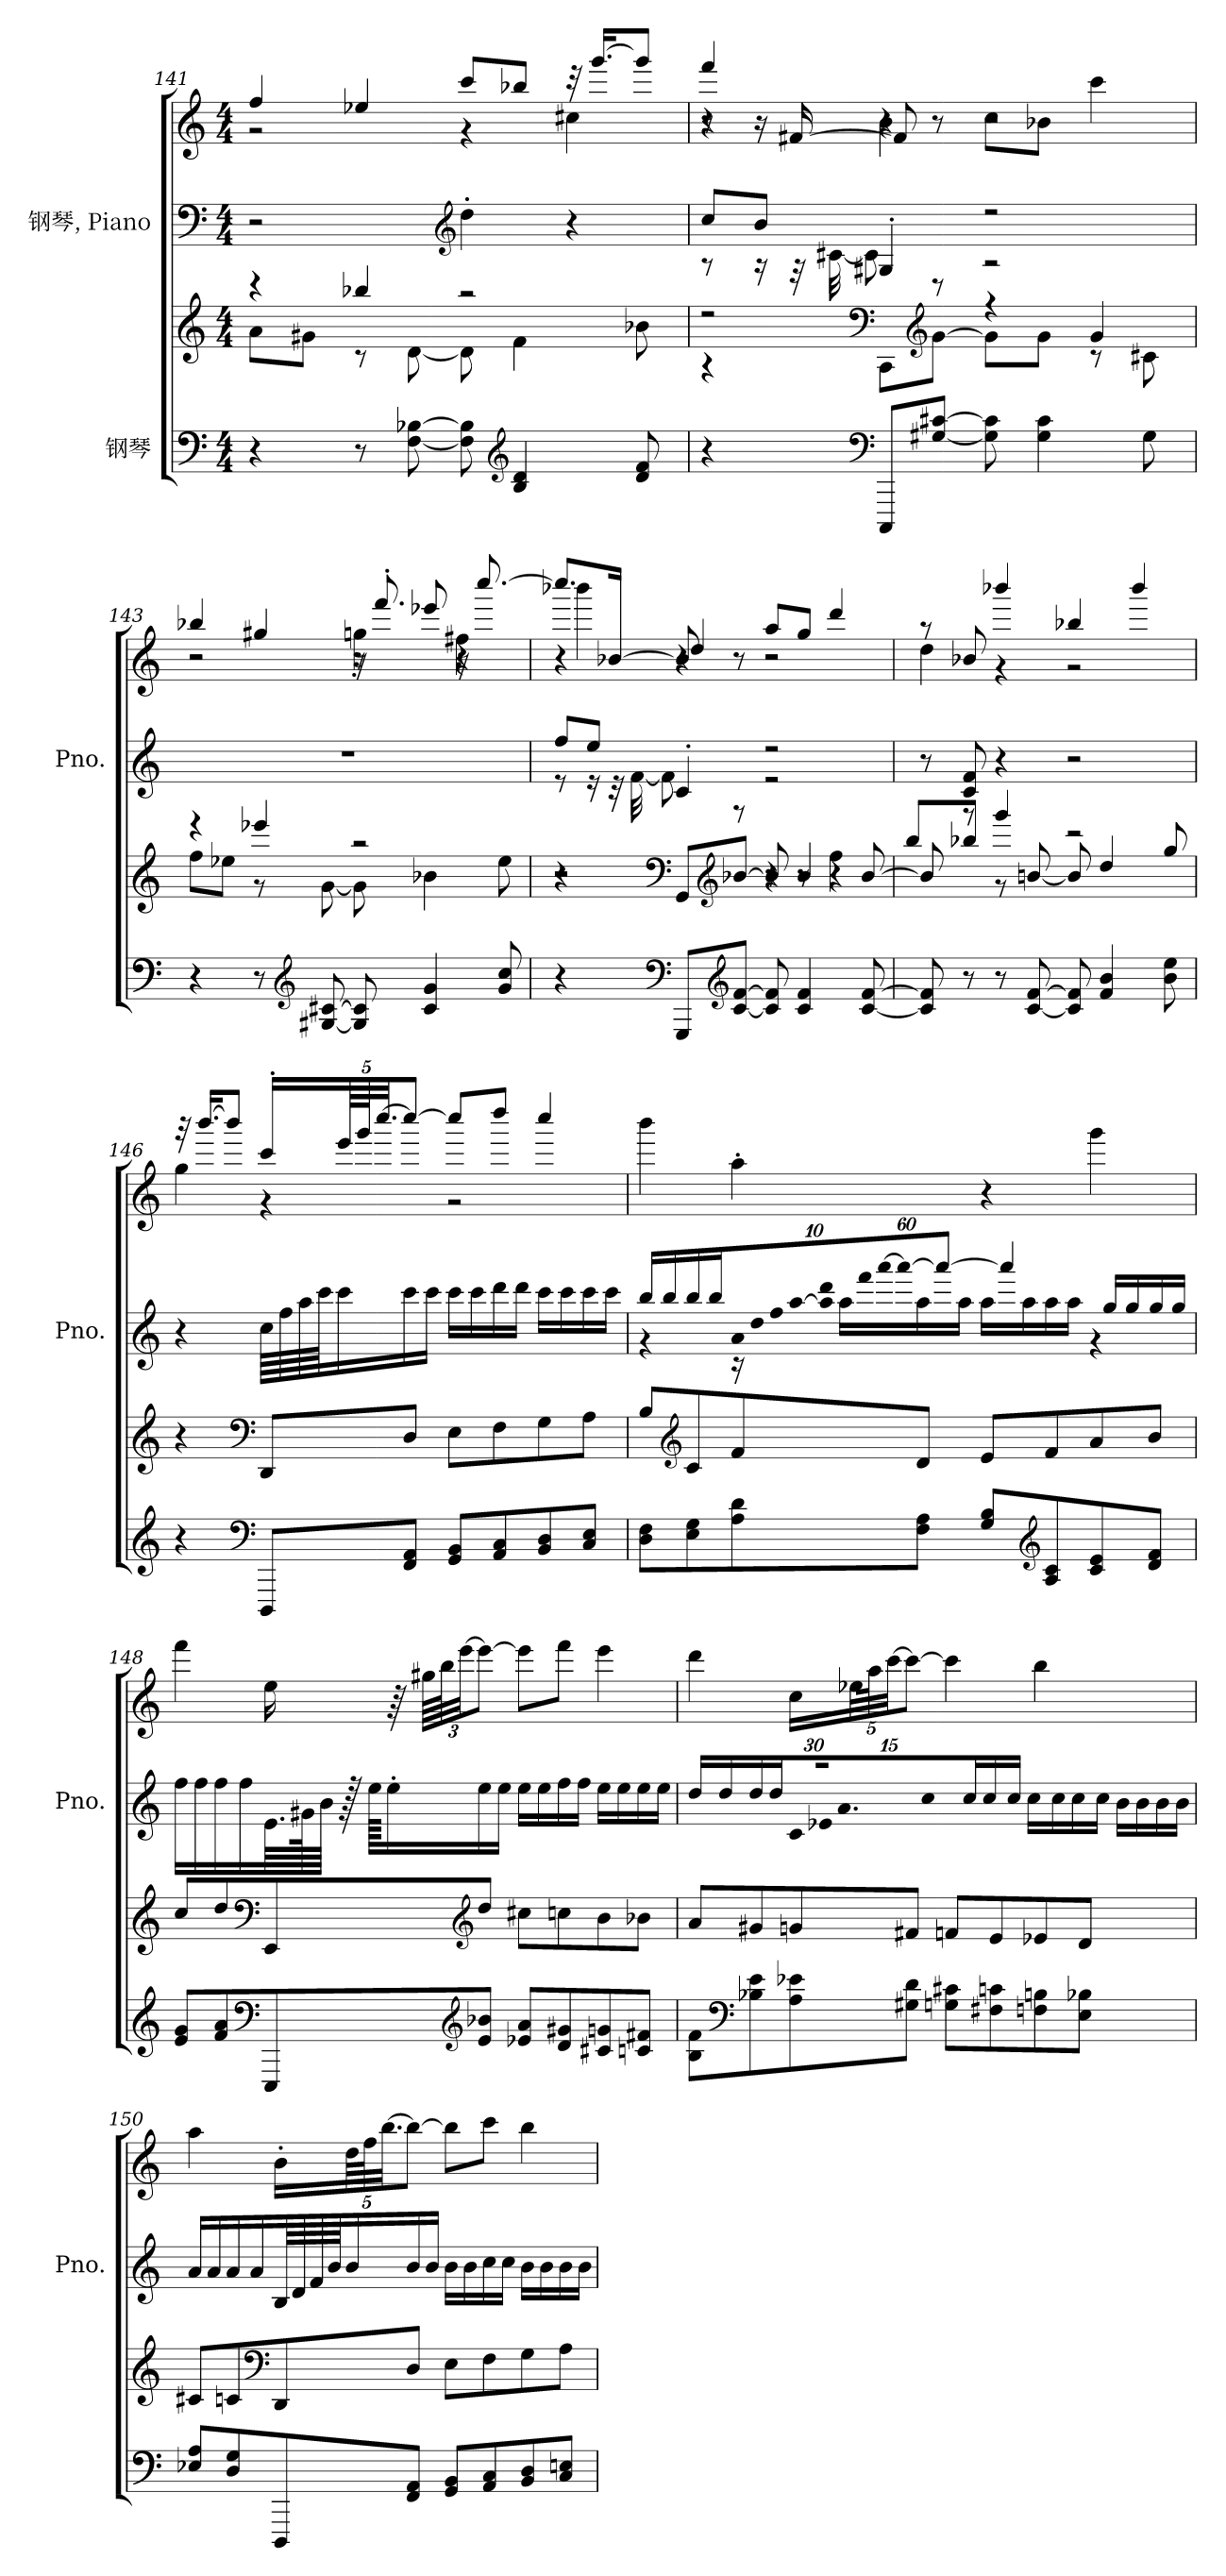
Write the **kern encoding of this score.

**kern	**kern	**kern	**kern
*part2	*part2	*part1	*part1
*staff4	*staff3	*staff2	*staff1
*I"钢琴	*	*I"钢琴, Piano	*
*	*	*I'Pno.	*
*clefF4	*clefG2	*clefF4	*clefG2
*k[]	*k[]	*k[]	*k[]
*M4/4	*M4/4	*M4/4	*M4/4
=141	=141	=141	=141
*	*^	*	*^
4r	4r	8a\L	2r	4ff/	2r
.	.	8g#X\J	.	.	.
8r	4bb-X/	8r	.	4ee-X/	.
[8F\ [8B-X\	.	[8d\	.	.	.
*	*	*	*clefG2	*	*
8F\] 8B-\]	2r	8d\]	4dd'\	8ccc/L	4r
*clefG2	*	*	*	*	*
4B-/ 4d/	.	4f\	.	8bb-X/J	.
.	.	.	4r	32r	4cc#X\
.	.	.	.	[16.ggg/KL	.
8d/ 8f/	.	8b-X\	.	8ggg/J]	.
!!LO:LB:g=z
=142	=142	=142	=142	=142	=142
*	*	*	*^	*	*^
4r	2r	4r	8cc/L	8r	4fff/	4r	8r
.	.	.	8b/J	16r	.	.	16r
.	.	.	.	32r	.	.	[16f#X/
.	.	.	.	[32c#X\	.	.	.
*clefF4	*clefF4	*	*	*	*	*	*
8CCC/L	.	8CC\L	4G#X'/	8c#\]	4r	4b\	8f#/]
*	*clefG2	*	*	*	*	*	*
[8G#X/ [8c#X/J	.	[8g\J	.	8r	.	.	8r
8G#\] 8c#\]	4r	8g\L]	2r	2r	2r	8cc\L	2r
4G#\ 4c#\	.	8g\J	.	.	.	8b-X\J	.
.	4g/	8r	.	.	.	4ccc\	.
8G#\	.	8c#X\	.	.	.	.	.
*	*	*	*v	*v	*	*	*
=143	=143	=143	=143	=143	=143	=143
4r	4r	8ff\L	1r	2r	2r	4bb-X/
.	.	8ee-X\J	.	.	.	.
8r	4eee-X/	8r	.	.	.	4gg#X/
*clefG2	*	*	*	*	*	*
[8G#X/ [8c#X/	.	[8g\	.	.	.	.
8G#/] 8c#/]	2r	8g\]	.	16r	4ggn'\	8r
.	.	.	.	8.fff'/	.	.
4c#/ 4g/	.	4b-X\	.	.	.	8eee-X/
.	.	.	.	16r	4ff#X\	4r
.	.	.	.	[8.cccc/	.	.
8g/ 8cc/	.	8ee-\	.	.	.	.
!!LO:PB:g=z	!!	!!
=144	=144	=144	=144	=144	=144	=144
*	*	*^	*^	*	*	*
4r	2r	2r	4r	8ff/L	8r	8.cccc/L]	4bbb-X\	4r
.	.	.	.	8ee/J	16r	.	.	.
.	.	.	.	.	32r	[16b-X/Jk	.	.
.	.	.	.	.	[32f\	.	.	.
*clefF4	*clefF4	*	*	*	*	*	*	*
8GGG/L	.	.	8GG/L	4c'/	8f\]	8b-/]	4r	4dd/
*clefG2	*clefG2	*	*	*	*	*	*	*
[8c/ [8f/J	.	.	[8b-X/J	.	8r	8r	.	.
8c/] 8f/]	8r	4r	8b-/]	2r	2r	2r	2r	8aa/L
4c/ 4f/	4b-/	.	8r	.	.	.	.	8gg/J
.	.	4ff\	4r	.	.	.	.	4ddd/
[8c/ [8f/	[8b-/	.	.	.	.	.	.	.
*	*	*v	*v	*	*	*	*	*
*	*	*	*v	*v	*	*	*
*	*	*	*	*	*v	*v
=145	=145	=145	=145	=145	=145
8c/] 8f/]	8b-/]	8bb/L	8r	8r	4dd\
8r	8r	8bb-X/J	8c/ 8f/	8b-X/	.
8r	4ggg/	8r	4r	4bbb-X/	4r
[8c/ [8f/	.	[8bn/	.	.	.
8c/] 8f/]	2r	8b/]	2r	4bb-X/	2r
4f/ 4b/	.	4dd/	.	.	.
.	.	.	.	4bbb-/	.
8b\ 8ee\	.	8gg/	.	.	.
*	*v	*v	*	*	*
!!LO:LB:g=z	!!
=146	=146	=146	=146	=146
4r	4r	4r	32r	4gg\
.	.	.	[16.bbb/KL	.
*	*	*	*MM82	*
.	.	.	8bbb/J]	.
*clefF4	*clefF4	*	*	*
8DDD/L	8DD/L	64cc\LLLL	16ccc'/LL	4r
.	.	64ff\	.	.
.	.	64aa\	.	.
.	.	64ccc\JJ	.	.
*	*	*	*Xbrackettup	*
.	.	16ccc\	80eee/LL	.
.	.	.	80ggg/J	.
.	.	.	[40.cccc/JJ	.
8FF/ 8AA/J	8D/J	16ccc\	8cccc/J_	.
.	.	16ccc\JJ	.	.
8GG/ 8BB/L	8E\L	16ccc\LL	8cccc/L]	2r
.	.	16ccc\	.	.
8AA/ 8C/	8F\	16ddd\	8dddd/J	.
.	.	16ddd\JJ	.	.
8BB/ 8D/	8G\	16ccc\LL	4cccc/	.
.	.	16ccc\	.	.
8C/ 8E/J	8A\J	16ccc\	.	.
.	.	16ccc\JJ	.	.
*	*	*	*v	*v
!!LO:LB:g=z
=147	=147	=147	=147
*	*	*^	*
8D\ 8F\L	8B/L	16bb/LL	4r	4bbb\
.	.	16bb/	.	.
*	*clefG2	*	*	*
8E\ 8G\	8c/	16bb/	.	.
.	.	16bb/	.	.
*	*	*Xbrackettup	*	*
!	!	!LO:N:vis=64	!	!
8A\ 8d\	8f/	640%9a/LL	16r	4aa'\
!	!	!LO:N:vis=64	!	!
.	.	640%9dd/	.	.
!	!	!LO:N:vis=64	!	!
.	.	640%9ff/	.	.
!	!	!LO:N:vis=64	!	!
.	.	[640%9aa/	.	.
!	!	!LO:N:vis=64	!	!
.	.	640%9aa/] 640%9ddd/	.	.
.	.	.	16aa\LL	.
!	!	!LO:N:vis=64	!	!
.	.	640%9fff/	.	.
!	!	!LO:N:vis=64	!	!
.	.	[640%9aaa/J	.	.
!	!	!LO:N:vis=32	!	!
.	.	1920%53aaa/JJ_	.	.
8F\ 8A\J	8d/J	.	16aa\	.
.	.	8aaa/J_	.	.
.	.	.	16aa\JJ	.
8G/ 8B/L	8e/L	.	16aa\LL	4r
.	.	4aaa/]	.	.
.	.	.	16aa\	.
*clefG2	*	*	*	*
8A/ 8c/	8f/	.	16aa\	.
.	.	.	16aa\JJ	.
8c/ 8e/	8a/	.	4r	4ggg\
.	.	16gg/LL	.	.
.	.	16gg/	.	.
8d/ 8f/J	8b/J	.	.	.
.	.	16gg/	.	.
.	.	16gg/JJ	.	.
960ryy	960ryy	.	960ryy	960ryy
*	*	*v	*v	*
!!LO:PB:g=z
=148	=148	=148	=148
8e/ 8g/L	8cc/L	16ff\LL	4fff\
.	.	16ff\	.
8f/ 8a/	8dd/	16ff\	.
.	.	16ff\	.
*clefF4	*clefF4	*	*
*	*	*	*MM90
8EEE/	8EE/	64.e\LL	16ee\
.	.	128g#X\K	.
.	.	64b\JJJJ	.
.	.	128r	.
.	.	128ee\KKKLL	.
.	.	16ee'\	64r
.	.	.	64gg#X\LLLL
.	.	.	96bb\J
.	.	.	[48eee\JJ
*clefG2	*clefG2	*	*
8e/ 8b-X/J	8dd/J	16ee\	8eee\J_
.	.	16ee\JJ	.
8e-X/ 8a/L	8cc#X\L	16ee\LL	8eee\L]
.	.	16ee\	.
8d/ 8g#X/	8ccn\	16ff\	8fff\J
.	.	16ff\JJ	.
8c#X/ 8gn/	8b\	16ee\LL	4eee\
.	.	16ee\	.
8cn/ 8f#X/J	8b-X\J	16ee\	.
.	.	16ee\JJ	.
!!LO:LB:g=z
=149	=149	=149	=149
8B\ 8f\L	8a/L	16dd/LL	4ddd\
.	.	16dd/	.
*clefF4	*	*	*
8B-X\ 8e\	8g#X/	16dd/	.
.	.	16dd/	.
!	!	!LO:N:vis=256%9	!
8A\ 8e-X\	8gn/	960%17c/LL	16cc\LL
!	!	!LO:N:vis=256%9	!
.	.	960%17e-X/	.
.	.	1920ryy	.
!	!	!LO:N:vis=256.	!
.	.	1920%17a/K	.
!	!	!LO:N:vis=256%9	!
.	.	960%17cc/JJ	.
.	.	16cc/	40ee-X\L
.	.	.	80aa\K
.	.	.	[40ccc\JJ
8G#X\ 8d\J	8f#X/J	16cc/	8ccc\J_
.	.	16cc/JJ	.
8Gn\ 8c#X\L	8fn/L	16cc\LL	4ccc\]
.	.	16cc\	.
8F#X\ 8cn\	8e/	16cc\	.
.	.	16cc\JJ	.
8Fn\ 8Bn\	8e-X/	16b\LL	4bb\
.	.	16b\	.
8E\ 8B-X\J	8d/J	16b\	.
.	.	16b\JJ	.
!!LO:LB:g=z
=150	=150	=150	=150
8E-X/ 8A/L	8c#X/L	16a/LL	4aa\
.	.	16a/	.
8D/ 8G/	8cn/	16a/	.
.	.	16a/	.
*	*clefF4	*	*
*	*	*	*MM90
8DDD/	8DD/	64B/LL	16b'\LL
.	.	64d/	.
.	.	64f/	.
.	.	64b/JJ	.
.	.	16b/	80dd\LL
.	.	.	80ff\J
.	.	.	[40.bb\JJ
8FF/ 8AA/J	8D/J	16b/	8bb\J_
.	.	16b/JJ	.
8GG/ 8BB/L	8E\L	16b\LL	8bb\L]
.	.	16b\	.
8AA/ 8C/	8F\	16cc\	8ccc\J
.	.	16cc\JJ	.
8BB/ 8D/	8G\	16b\LL	4bb\
.	.	16b\	.
8C/ 8En/J	8A\J	16b\	.
.	.	16b\JJ	.
=	=	=	=
*-	*-	*-	*-
